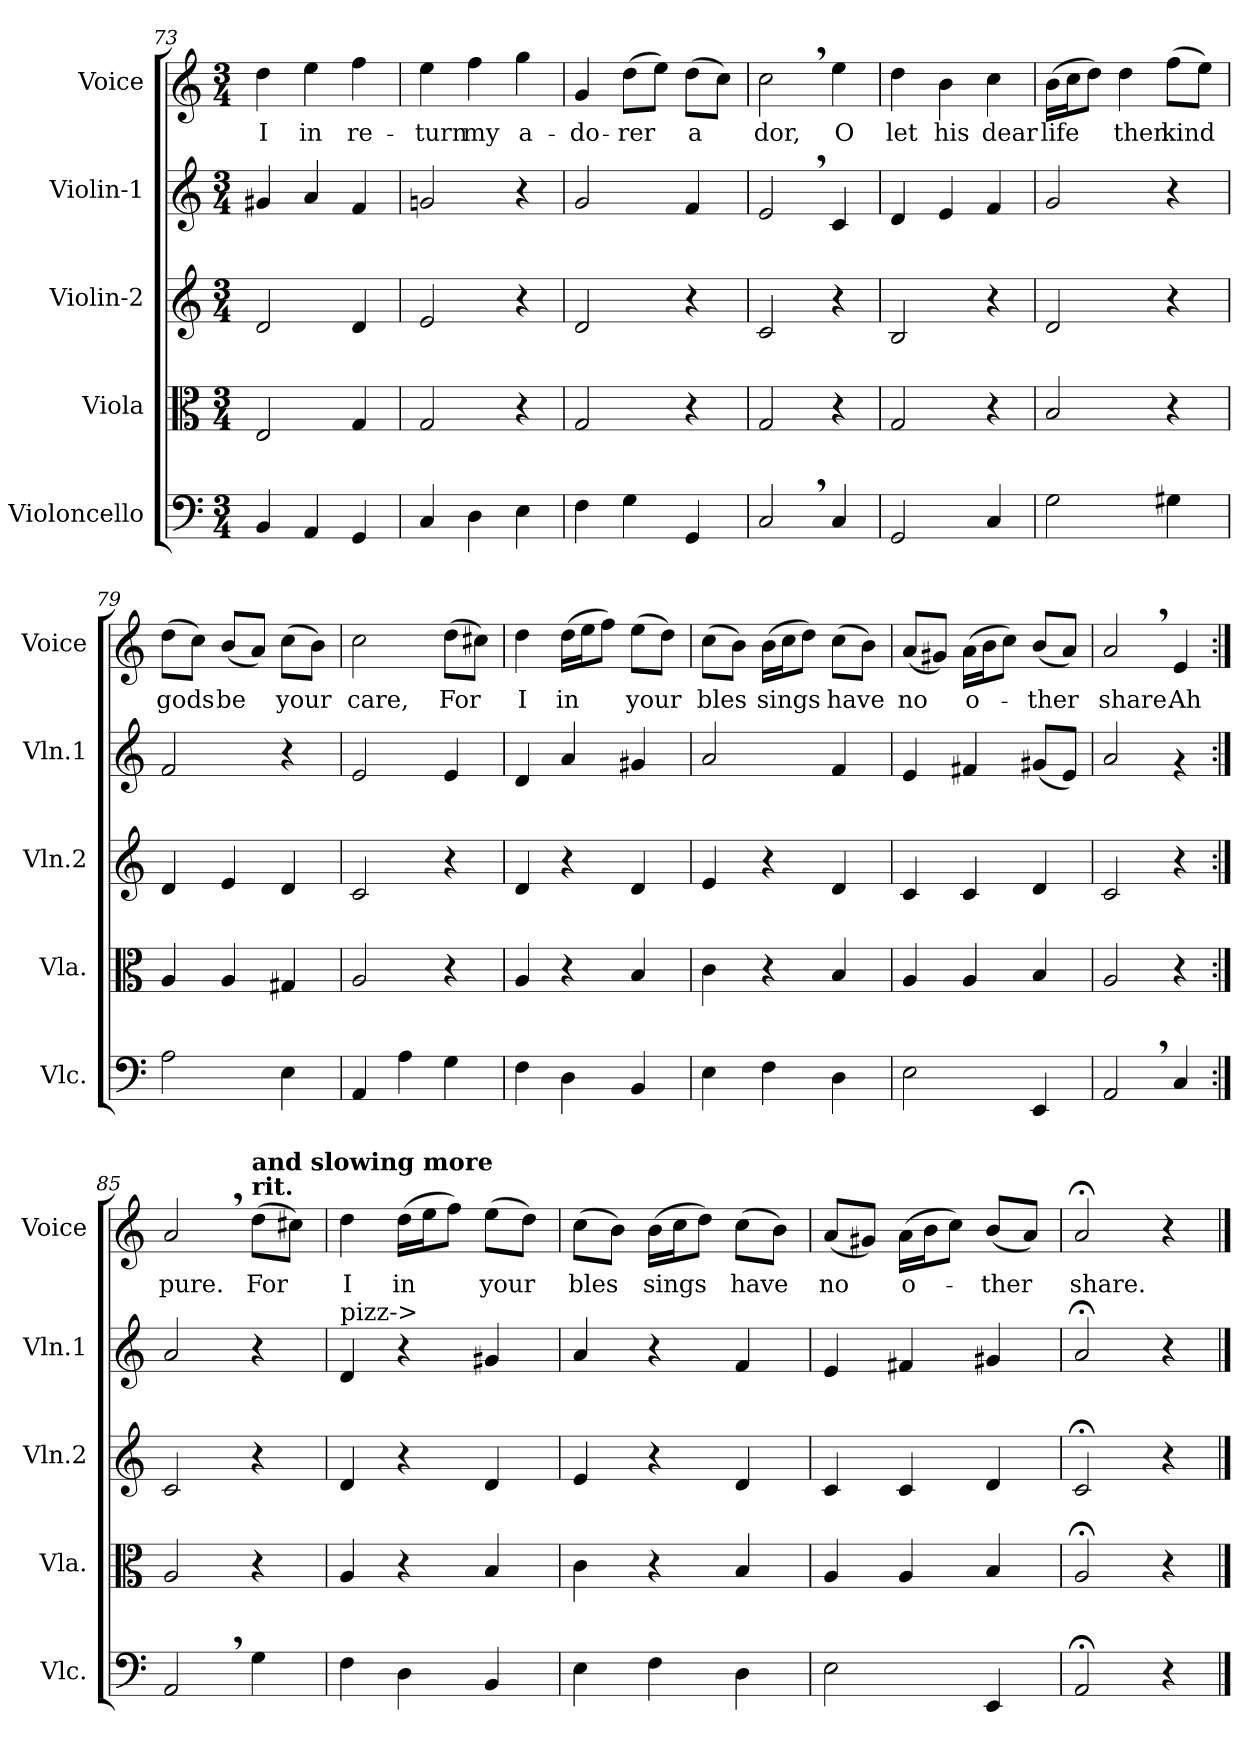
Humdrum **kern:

**kern	**kern	**kern	**kern	**kern	**text
*part5	*part4	*part3	*part2	*part1	*part1
*staff5	*staff4	*staff3	*staff2	*staff1	*staff1
*I"Violoncello	*I"Viola	*I"Violin-2	*I"Violin-1	*I"Voice	*
*I'Vlc.	*I'Vla.	*I'Vln.2	*I'Vln.1	*I'Voice	*
*clefF4	*clefC3	*clefG2	*clefG2	*clefG2	*
*k[]	*k[]	*k[]	*k[]	*k[]	*
*M3/4	*M3/4	*M3/4	*M3/4	*M3/4	*
=73	=73	=73	=73	=73	=73
!	!	!	!	!	!LO:LY:b
4BB/	2E/	2d/	4g#X/	4dd\	I
!	!	!	!	!	!LO:LY:b
4AA/	.	.	4a/	4ee\	in
!	!	!	!	!	!LO:LY:b
4GG/	4G/	4d/	4f/	4ff\	re-
!!LO:LB:g=z
=74	=74	=74	=74	=74	=74
!	!	!	!	!	!LO:LY:b
4C/	2G/	2e/	2gn/	4ee\	-turn
!	!	!	!	!	!LO:LY:b
4D\	.	.	.	4ff\	my
!	!	!	!	!	!LO:LY:b
4E\	4r	4r	4r	4gg\	a-
=75	=75	=75	=75	=75	=75
!	!	!	!	!	!LO:LY:b
4F\	2G/	2d/	2g/	4g/	-do-
!	!	!	!	!	!LO:LY:b
4G\	.	.	.	(>8dd\L	-rer
.	.	.	.	8ee\J)	.
!	!	!	!	!	!LO:LY:b
4GG/	4r	4r	4f/	(>8dd\L	a
.	.	.	.	8cc\J)	.
=76	=76	=76	=76	=76	=76
!	!	!	!	!	!LO:LY:b
2C,/	2G/	2c/	2e,/	2cc,\	dor,
!	!	!	!	!	!LO:LY:b
4C/	4r	4r	4c/	4ee\	O
=77	=77	=77	=77	=77	=77
!	!	!	!	!	!LO:LY:b
2GG/	2G/	2B/	4d/	4dd\	let
!	!	!	!	!	!LO:LY:b
.	.	.	4e/	4b\	his
!	!	!	!	!	!LO:LY:b
4C/	4r	4r	4f/	4cc\	dear
=78	=78	=78	=78	=78	=78
!	!	!	!	!	!LO:LY:b
2G\	2B/	2d/	2g/	(>16b\LL	life
.	.	.	.	16cc\J	.
.	.	.	.	8dd\J)	.
!	!	!	!	!	!LO:LY:b
.	.	.	.	4dd\	then
!	!	!	!	!	!LO:LY:b
4G#X\	4r	4r	4r	(>8ff\L	kind
.	.	.	.	8ee\J)	.
=79	=79	=79	=79	=79	=79
!	!	!	!	!	!LO:LY:b
2A\	4A/	4d/	2f/	(>8dd\L	gods
.	.	.	.	8cc\J)	.
!	!	!	!	!	!LO:LY:b
.	4A/	4e/	.	(<8b/L	be
.	.	.	.	8a/J)	.
!	!	!	!	!	!LO:LY:b
4E\	4G#X/	4d/	4r	(>8cc\L	-your
.	.	.	.	8b\J)	.
=80	=80	=80	=80	=80	=80
!	!	!	!	!	!LO:LY:b
4AA/	2A/	2c/	2e/	2cc\	care,
4A\	.	.	.	.	.
!	!	!	!	!	!LO:LY:b
4G\	4r	4r	4e/	(>8dd\L	For
.	.	.	.	8cc#X\J)	.
!!LO:PB:g=z
=81	=81	=81	=81	=81	=81
!	!	!	!	!	!LO:LY:b
4F\	4A/	4d/	4d/	4dd\	I
!	!	!	!	!	!LO:LY:b
4D\	4r	4r	4a/	(>16dd\LL	in
.	.	.	.	16ee\J	.
.	.	.	.	8ff\J)	.
!	!	!	!	!	!LO:LY:b
4BB/	4B/	4d/	4g#X/	(>8ee\L	your
.	.	.	.	8dd\J)	.
=82	=82	=82	=82	=82	=82
!	!	!	!	!	!LO:LY:b
4E\	4c\	4e/	2a/	(>8cc\L	-bles
.	.	.	.	8b\J)	.
!	!	!	!	!	!LO:LY:b
4F\	4r	4r	.	(>16b\LL	sings
.	.	.	.	16cc\J	.
.	.	.	.	8dd\J)	.
!	!	!	!	!	!LO:LY:b
4D\	4B/	4d/	4f/	(>8cc\L	have
.	.	.	.	8b\J)	.
=83	=83	=83	=83	=83	=83
!	!	!	!	!	!LO:LY:b
2E\	4A/	4c/	4e/	(<8a/L	no
.	.	.	.	8g#X/J)	.
!	!	!	!	!	!LO:LY:b
.	4A/	4c/	4f#X/	(>16a\LL	o-
.	.	.	.	16b\J	.
.	.	.	.	8cc\J)	.
!	!	!	!	!	!LO:LY:b
4EE/	4B/	4d/	(<8g#X/L	(<8b/L	ther
.	.	.	8e/J)	8a/J)	.
=84	=84	=84	=84	=84	=84
!	!	!	!	!	!LO:LY:b
2AA,/	2A/	2c/	2a/	2a,/	share.
!	!	!	!	!	!LO:LY:b
4C/	4r	4r	4rg	4e/	Ah
=85:|!	=85:|!	=85:|!	=85:|!	=85:|!	=85:|!
!	!	!	!	!	!LO:LY:b
2AA,/	2A/	2c/	2a/	2a,/	pure.
*	*	*	*	*MM85	*
!	!	!	!	!LO:TX:B:t=rit.	!
!	!	!	!	!LO:TX:a:B:t=and slowing more	!
!	!	!	!	!	!LO:LY:b
4G\	4r	4r	4r	(>8dd\L	For
.	.	.	.	8cc#X\J)	.
=86	=86	=86	=86	=86	=86
!	!	!	!LO:TX:a:t=pizz->	!	!
!	!	!	!	!	!LO:LY:b
4F\	4A/	4d/	4d/	4dd\	I
!	!	!	!	!	!LO:LY:b
4D\	4r	4r	4r	(>16dd\LL	in
.	.	.	.	16ee\J	.
.	.	.	.	8ff\J)	.
!	!	!	!	!	!LO:LY:b
4BB/	4B/	4d/	4g#X/	(>8ee\L	your
.	.	.	.	8dd\J)	.
!!LO:LB:g=z
=87	=87	=87	=87	=87	=87
!	!	!	!	!	!LO:LY:b
4E\	4c\	4e/	4a/	(>8cc\L	-bles
.	.	.	.	8b\J)	.
!	!	!	!	!	!LO:LY:b
4F\	4r	4r	4r	(>16b\LL	sings
.	.	.	.	16cc\J	.
.	.	.	.	8dd\J)	.
!	!	!	!	!	!LO:LY:b
4D\	4B/	4d/	4f/	(>8cc\L	have
.	.	.	.	8b\J)	.
=88	=88	=88	=88	=88	=88
!	!	!	!	!	!LO:LY:b
2E\	4A/	4c/	4e/	(<8a/L	no
.	.	.	.	8g#X/J)	.
!	!	!	!	!	!LO:LY:b
.	4A/	4c/	4f#X/	(>16a\LL	o-
.	.	.	.	16b\J	.
.	.	.	.	8cc\J)	.
!	!	!	!	!	!LO:LY:b
4EE/	4B/	4d/	4g#X/	(<8b/L	ther
.	.	.	.	8a/J)	.
=89	=89	=89	=89	=89	=89
!	!	!	!	!	!LO:LY:b
2AA;</	2A;</	2c;</	2a;</	2a;</	share.
4r	4r	4r	4r	4r	.
==	==	==	==	==	==
*-	*-	*-	*-	*-	*-
